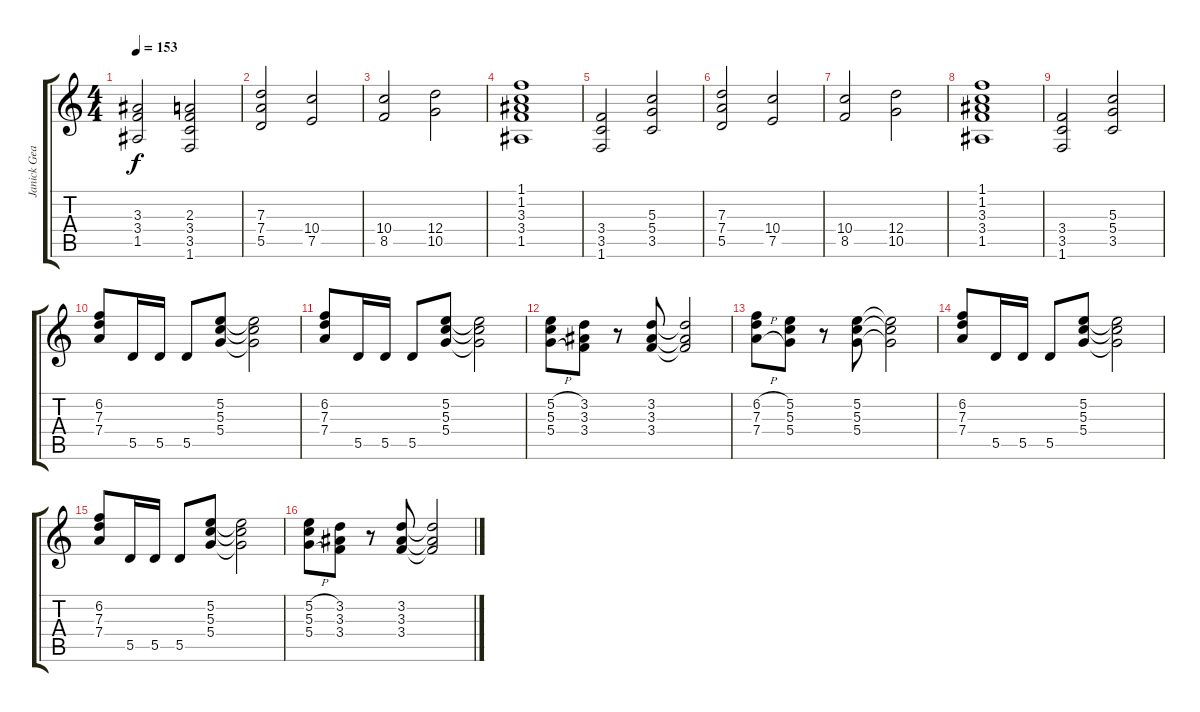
\track ("Janick Gears" "Janick Gea") {instrument distortionguitar}
\staff {score tabs}
\tuning (E4 B3 G3 D3 A2 E2) {hide}
\ts (4 4)
\tempo 153
\clef g2
\ks c
(3.3 3.4 1.5).2{dy f} (2.3 3.4 3.5 1.6).2 |
(7.3 7.4 5.5).2 (10.4 7.5).2 |
(10.4 8.5).2 (12.4 10.5).2 |
(1.1 1.2 3.3 3.4 1.5).1 |
(3.4 3.5 1.6).2 (5.3 5.4 3.5).2 |
(7.3 7.4 5.5).2 (10.4 7.5).2 |
(10.4 8.5).2 (12.4 10.5).2 |
(1.1 1.2 3.3 3.4 1.5).1 |
(3.4 3.5 1.6).2 (5.3 5.4 3.5).2 |
(6.2 7.3 7.4).8 5.5.16 5.5.16 5.5.8 (5.2 5.3 5.4).8 (5.2{t} 5.3{t} 5.4{t}).2 |
(6.2 7.3 7.4).8 5.5.16 5.5.16 5.5.8 (5.2 5.3 5.4).8 (5.2{t} 5.3{t} 5.4{t}).2 |
(5.2{h} 5.3{h} 5.4{h}).8 (3.2 3.3 3.4).8 r.8 (3.2 3.3 3.4).8 (3.2{t} 3.3{t} 3.4{t}).2 |
(6.2{h} 7.3{h} 7.4{h}).8 (5.2 5.3 5.4).8 r.8 (5.2 5.3 5.4).8 (5.2{t} 5.3{t} 5.4{t}).2 |
(6.2 7.3 7.4).8 5.5.16 5.5.16 5.5.8 (5.2 5.3 5.4).8 (5.2{t} 5.3{t} 5.4{t}).2 |
(6.2 7.3 7.4).8 5.5.16 5.5.16 5.5.8 (5.2 5.3 5.4).8 (5.2{t} 5.3{t} 5.4{t}).2 |
(5.2{h} 5.3{h} 5.4{h}).8 (3.2 3.3 3.4).8 r.8 (3.2 3.3 3.4).8 (3.2{t} 3.3{t} 3.4{t}).2
